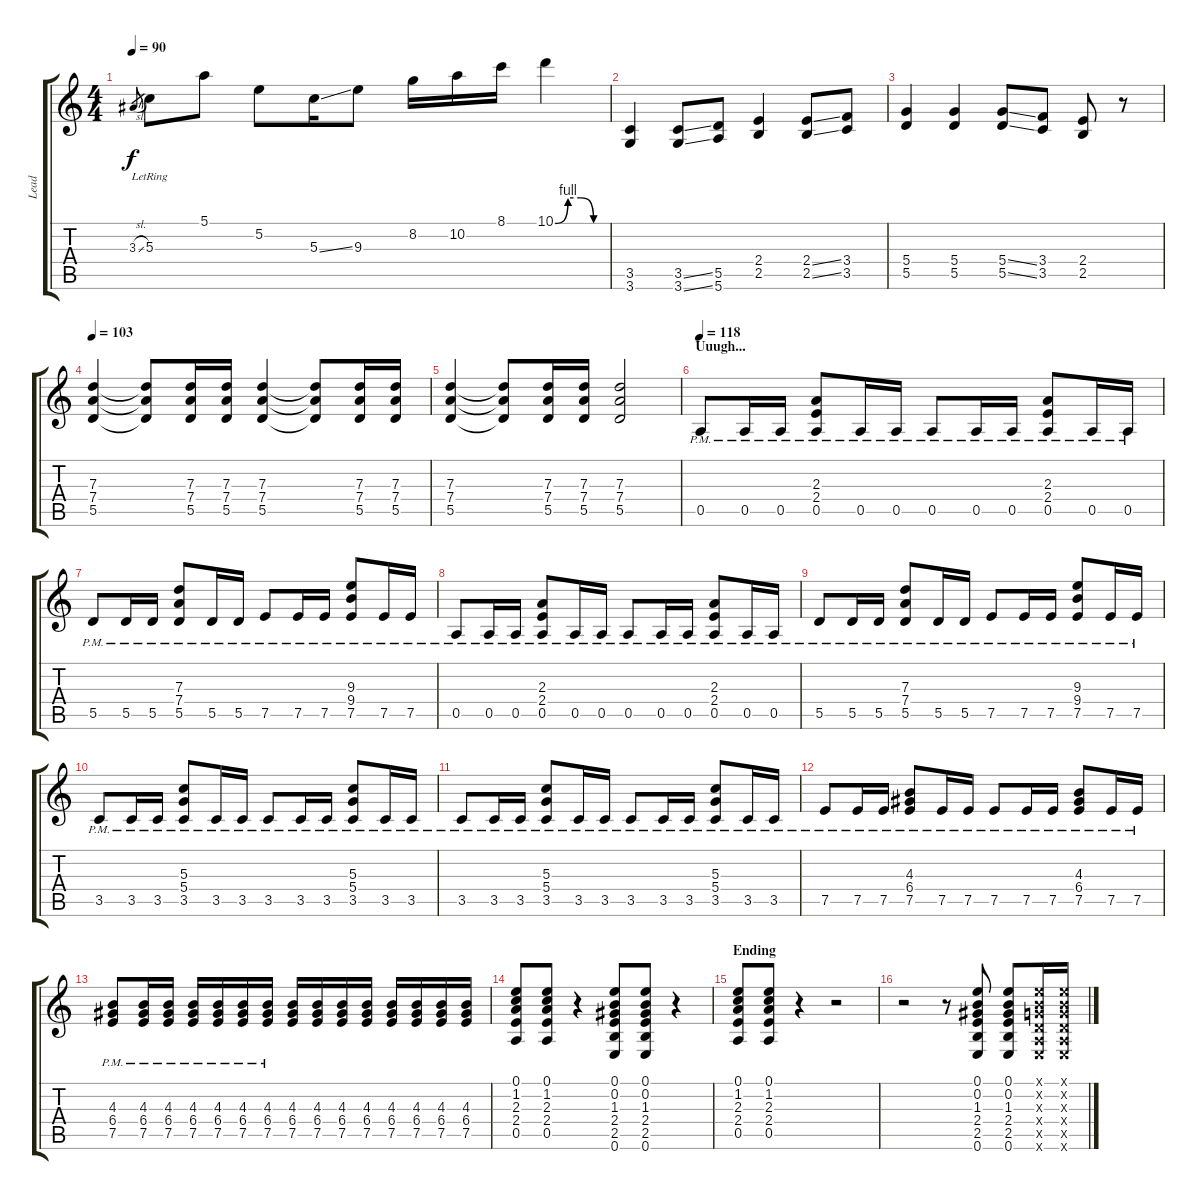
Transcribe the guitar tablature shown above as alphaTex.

\track ("Lead" "Lead") {instrument distortionguitar}
\staff {score tabs}
\tuning (E4 B3 G3 D3 A2 E2) {hide}
\ts (4 4)
\tempo 90
\clef g2
\ks c
3.3{sl}.8{gr dy f} 5.3{lr}.8 5.1.8 5.2.8 5.3{ss}.16 9.3.8 8.2.16 10.2.16 8.1.16 10.1{be (custom 0 0 15 4 30 4 45 0 60 0)}.4 |
(3.5 3.6).4 (3.5{ss} 3.6{ss}).8 (5.5 5.6).8 (2.4 2.5).4 (2.4{ss} 2.5{ss}).8 (3.4 3.5).8 |
(5.4 5.5).4 (5.4 5.5).4 (5.4{ss} 5.5{ss}).8 (3.4 3.5).8 (2.4 2.5).8 r.8 |
\tempo 103
(7.3 7.4 5.5).4 (7.3{t} 7.4{t} 5.5{t}).8 (7.3 7.4 5.5).16 (7.3 7.4 5.5).16 (7.3 7.4 5.5).4 (7.3{t} 7.4{t} 5.5{t}).8 (7.3 7.4 5.5).16 (7.3 7.4 5.5).16 |
(7.3 7.4 5.5).4 (7.3{t} 7.4{t} 5.5{t}).8 (7.3 7.4 5.5).16 (7.3 7.4 5.5).16 (7.3 7.4 5.5).2 |
\section ("" "Uuugh...")
\tempo 118
0.5{pm}.8 0.5{pm}.16 0.5{pm}.16 (2.3{pm} 2.4{pm} 0.5{pm}).8 0.5{pm}.16 0.5{pm}.16 0.5{pm}.8 0.5{pm}.16 0.5{pm}.16 (2.3{pm} 2.4{pm} 0.5{pm}).8 0.5{pm}.16 0.5{pm}.16 |
5.5{pm}.8 5.5{pm}.16 5.5{pm}.16 (7.3{pm} 7.4{pm} 5.5{pm}).8 5.5{pm}.16 5.5{pm}.16 7.5{pm}.8 7.5{pm}.16 7.5{pm}.16 (9.3{pm} 9.4{pm} 7.5{pm}).8 7.5{pm}.16 7.5{pm}.16 |
0.5{pm}.8 0.5{pm}.16 0.5{pm}.16 (2.3{pm} 2.4{pm} 0.5{pm}).8 0.5{pm}.16 0.5{pm}.16 0.5{pm}.8 0.5{pm}.16 0.5{pm}.16 (2.3{pm} 2.4{pm} 0.5{pm}).8 0.5{pm}.16 0.5{pm}.16 |
5.5{pm}.8 5.5{pm}.16 5.5{pm}.16 (7.3{pm} 7.4{pm} 5.5{pm}).8 5.5{pm}.16 5.5{pm}.16 7.5{pm}.8 7.5{pm}.16 7.5{pm}.16 (9.3{pm} 9.4{pm} 7.5{pm}).8 7.5{pm}.16 7.5{pm}.16 |
3.5{pm}.8 3.5{pm}.16 3.5{pm}.16 (5.3{pm} 5.4{pm} 3.5{pm}).8 3.5{pm}.16 3.5{pm}.16 3.5{pm}.8 3.5{pm}.16 3.5{pm}.16 (5.3{pm} 5.4{pm} 3.5{pm}).8 3.5{pm}.16 3.5{pm}.16 |
3.5{pm}.8 3.5{pm}.16 3.5{pm}.16 (5.3{pm} 5.4{pm} 3.5{pm}).8 3.5{pm}.16 3.5{pm}.16 3.5{pm}.8 3.5{pm}.16 3.5{pm}.16 (5.3{pm} 5.4{pm} 3.5{pm}).8 3.5{pm}.16 3.5{pm}.16 |
7.5{pm}.8 7.5{pm}.16 7.5{pm}.16 (4.3{pm} 6.4{pm} 7.5{pm}).8 7.5{pm}.16 7.5{pm}.16 7.5{pm}.8 7.5{pm}.16 7.5{pm}.16 (4.3{pm} 6.4{pm} 7.5{pm}).8 7.5{pm}.16 7.5{pm}.16 |
(4.3{pm} 6.4{pm} 7.5{pm}).8 (4.3{pm} 6.4{pm} 7.5{pm}).16 (4.3{pm} 6.4{pm} 7.5{pm}).16 (4.3{pm} 6.4{pm} 7.5{pm}).16 (4.3{pm} 6.4{pm} 7.5{pm}).16 (4.3{pm} 6.4{pm} 7.5{pm}).16 (4.3{pm} 6.4{pm} 7.5{pm}).16 (4.3 6.4 7.5).16 (4.3 6.4 7.5).16 (4.3 6.4 7.5).16 (4.3 6.4 7.5).16 (4.3 6.4 7.5).16 (4.3 6.4 7.5).16 (4.3 6.4 7.5).16 (4.3 6.4 7.5).16 |
(0.1 1.2 2.3 2.4 0.5).8 (0.1 1.2 2.3 2.4 0.5).8 r.4 (0.1 0.2 1.3 2.4 2.5 0.6).8 (0.1 0.2 1.3 2.4 2.5 0.6).8 r.4 |
\section ("" "Ending")
(0.1 1.2 2.3 2.4 0.5).8 (0.1 1.2 2.3 2.4 0.5).8 r.4 r.2 |
r.2 r.8 (0.1 0.2 1.3 2.4 2.5 0.6).8 (0.1 0.2 1.3 2.4 2.5 0.6).8 (0.1{x} 0.2{x} 0.3{x} 0.4{x} 0.5{x} 0.6{x}).16 (0.1{x} 0.2{x} 0.3{x} 0.4{x} 0.5{x} 0.6{x}).16
